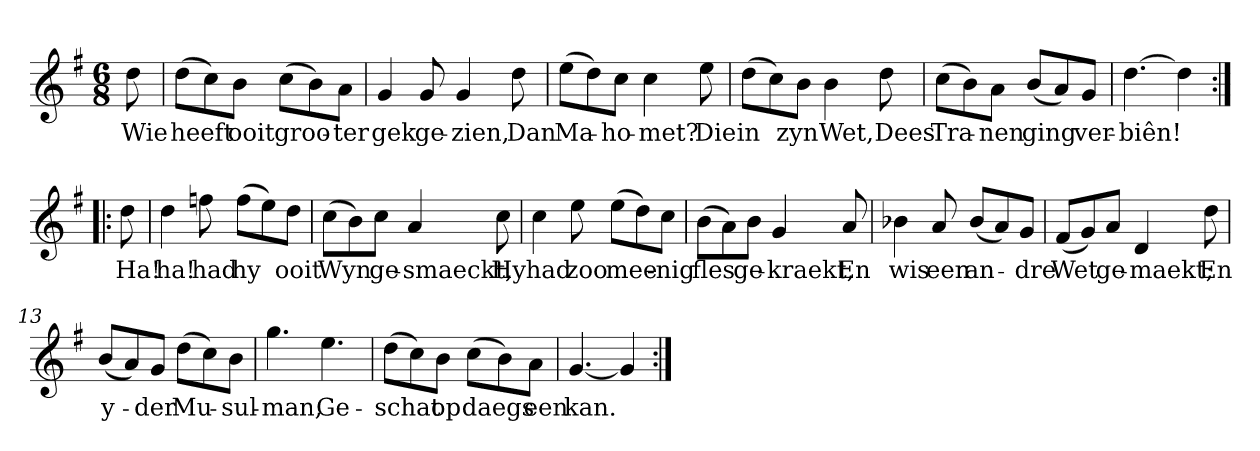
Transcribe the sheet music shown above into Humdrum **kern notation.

**kern	**text
*part1	*part1
*staff1	*staff1
*clefG2	*
*k[f#]	*
*G:	*
*M6/8	*
*MM120	*
=	=
8dd	Wie
=1	=1
(8dd\L	heeft
8cc\)	.
8b\J	ooit
(8cc\L	groo-
8b\)	.
8a\J	-ter
=2	=2
4g	gek
8g	ge-
4g	-zien,
8dd	Dan
=3	=3
(8ee\L	Ma-
8dd\)	.
8cc\J	-ho-
4cc	-met?
8ee	Die
=4	=4
(8dd\L	in
8cc\)	.
8b\J	zyn
4b	Wet,
8dd	Dees
=5	=5
(8cc\L	Tra-
8b\)	.
8a\J	-nen
(8b/L	ging
8a/)	.
8g/J	ver-
=6	=6
[4.dd	-biên!
4dd]	.
=:|!|:	=:|!|:
8dd	Ha!
=7	=7
4dd	ha!
8ffn	had
(8ff\L	hy
8ee\)	.
8dd\J	ooit
=8	=8
(8cc\L	Wyn
8b\)	.
8cc\J	ge-
4a	-smaeckt,
8cc	Hy
=9	=9
4cc	had
8ee	zoo
(8ee\L	mee-
8dd\)	.
8cc\J	-nig
=10	=10
(8b\L	fles
8a\)	.
8b\J	ge-
4g	-kraekt,
8a	En
=11	=11
4b-X	wis
8a	een
(8b-/L	an-
8a/)	.
8g/J	-dre
=12	=12
(8f#/L	Wet
8g/)	.
8a/J	ge-
4d	-maekt;
8dd	En
=13	=13
(8b/L	y-
8a/)	.
8g/J	-der
(8dd\L	Mu-
8cc\)	.
8b\J	-sul-
=14	=14
4.gg	-man,
4.ee	Ge-
=15	=15
(8dd\L	-schat
8cc\)	.
8b\J	op
(8cc\L	daegs
8b\)	.
8a\J	een
=16	=16
[4.g	kan.
4g]	.
=:|!	=:|!
*-	*-
